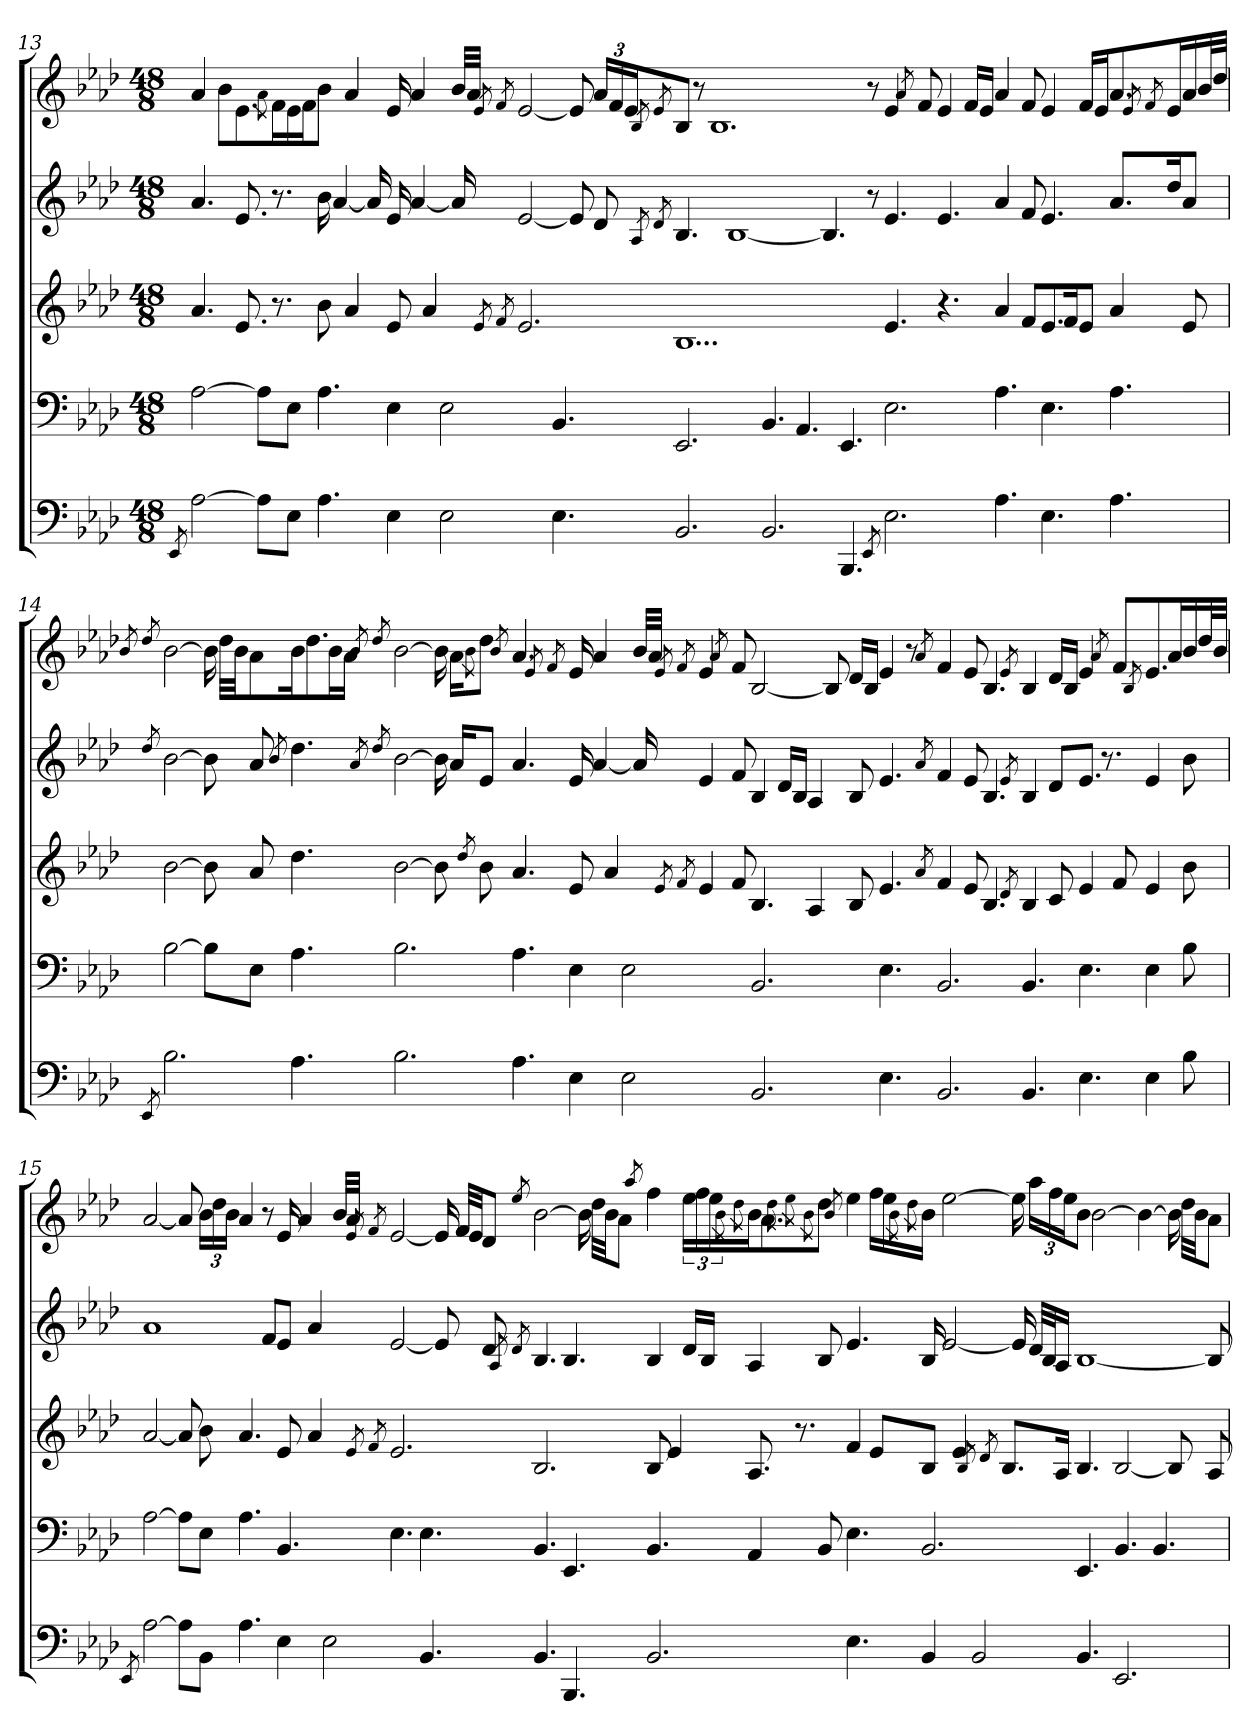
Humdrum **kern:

**kern	**kern	**kern	**kern	**kern
*part5	*part4	*part3	*part2	*part1
*staff5	*staff4	*staff3	*staff2	*staff1
*clefF4	*clefF4	*clefG2	*clefG2	*clefG2
*k[b-e-a-d-]	*k[b-e-a-d-]	*k[b-e-a-d-]	*k[b-e-a-d-]	*k[b-e-a-d-]
*M48/8	*M48/8	*M48/8	*M48/8	*M48/8
=13	=13	=13	=13	=13
8qEE-	.	.	.	.
[2A-	[2A-	4.a-	4.a-	4a-
.	.	.	.	8b-\L
.	.	8.e-	8.e-	8.e-\
8A-\L]	8A-\L]	.	.	.
.	.	.	.	8qa-\
.	.	8.r	8.r	16f\L
8E-\J	8E-\J	.	.	16e-\
.	.	.	.	16f\J
4.A-	4.A-	8b-	16b-	8b-\J
.	.	.	[4a-	.
.	.	4a-	.	4a-
.	.	.	16a-]	.
4E-	4E-	8e-	16e-	16e-
.	.	.	[4a-	4a-
.	.	4a-	.	.
2E-	2E-	.	.	.
.	.	.	16a-]	32b-/LLL
.	.	.	.	32a-/JJJ
.	.	8qe-	.	8qe-
.	.	8qf	.	8qf
.	.	2.e-	[2e-	[2e-
4.E-	4.BB-	.	.	.
.	.	.	8e-]	8e-]
.	.	.	8d-	24a-/LL
.	.	.	.	24f/
.	.	.	.	24e-/J
.	.	.	8qA-	8qB-/
.	.	.	8qd-	8qe-/
2.BB-	2.EE-	1...B-	4.B-	8B-/J
.	.	.	.	8r
.	.	.	.	1.B-
.	.	.	[1B-	.
2.BB-	4.BB-	.	.	.
.	4.AA-	.	.	.
.	.	.	4.B-]	.
4.BBB-	4.EE-	.	.	.
.	.	.	8r	8r
8qEE-	.	.	.	.
2.E-	2.E-	4.e-	4.e-	4e-
.	.	.	.	8qa-
.	.	.	.	8f
.	.	4.r	4.e-	4e-
.	.	.	.	16f/LL
.	.	.	.	16e-/JJ
4.A-	4.A-	4a-	4a-	4a-
.	.	8f/L	8f	8f
4.E-	4.E-	8.e-/	4.e-	4e-
.	.	16f/K	.	.
.	.	8e-/J	.	16f/LL
.	.	.	.	16e-/J
4.A-	4.A-	4a-	8.a-/L	8.a-/
.	.	.	.	8qe-/
.	.	.	.	8qf/
.	.	.	16dd-/K	16e-/L
.	.	8e-	8a-/J	16a-/
.	.	.	.	32b-/L
.	.	.	.	32dd-/JJJ
=14	=14	=14	=14	=14
.	.	.	.	8qb-
8qEE-	.	.	8qdd-	8qdd-
2.B-	[2B-	[2b-	[2b-	[2b-
.	8B-\L]	8b-]	8b-]	16b-]
.	.	.	.	32dd-\LLL
.	.	.	.	32b-\JJ
.	8E-\J	8a-	8a-	8a-\
.	.	.	8qb-	.
4.A-	4.A-	4.dd-	4.dd-	16b-\K
.	.	.	.	8.dd-\
.	.	.	.	16b-\L
.	.	.	.	16a-\JJ
.	.	.	8qa-	8qb-
.	.	.	8qdd-	8qdd-
2.B-	2.B-	[2b-	[2b-	[2b-
.	.	8b-]	16b-]	16b-]
.	.	.	16a-/KL	16a-\KL
.	.	8qdd-	.	8qb-\
.	.	8b-	8e-/J	8dd-\J
.	.	.	.	8qb-
4.A-	4.A-	4.a-	4.a-	4.a-
.	.	.	.	8qe-
.	.	.	.	8qf
4E-	4E-	8e-	16e-	16e-
.	.	.	[4a-	4a-
.	.	4a-	.	.
2E-	2E-	.	.	.
.	.	.	16a-]	32b-/LLL
.	.	.	.	32a-/JJJ
.	.	8qe-	.	8qe-
.	.	8qf	.	8qf
.	.	4e-	4e-	4e-
.	.	.	.	8qa-
.	.	8f	8f	8f
2.BB-	2.BB-	4.B-	4B-	[2B-
.	.	.	16d-/LL	.
.	.	.	16B-/JJ	.
.	.	4A-	4A-	.
.	.	.	.	8B-]
.	.	8B-	8B-	16d-/LL
.	.	.	.	16B-/JJ
4.E-	4.E-	4.e-	4.e-	4e-
.	.	.	.	8r
.	.	8qa-	8qa-	8qa-
2.BB-	2.BB-	4f	4f	4f
.	.	8e-	8e-	8e-
.	.	4.B-	4.B-	4.B-
.	.	8qd-	8qe-	8qe-
4.BB-	4.BB-	4B-	4B-	4B-
.	.	8c	8d-/L	16d-/LL
.	.	.	.	16B-/JJ
4.E-	4.E-	4e-	8.e-/J	4e-
.	.	.	8.r	.
.	.	.	.	8qa-
.	.	8f	.	8f/L
.	.	.	.	8qB-/
4E-	4E-	4e-	4e-	8.e-/
.	.	.	.	16a-/L
8B-	8B-	8b-	8b-	16b-/
.	.	.	.	32dd-/L
.	.	.	.	32b-/JJJ
=15	=15	=15	=15	=15
8qEE-	.	.	.	.
[2A-	[2A-	[2a-	1a-	[2a-
8A-\L]	8A-\L]	8a-]	.	8a-]
8BB-\J	8E-\J	8b-	.	24b-\LL
.	.	.	.	24dd-\
.	.	.	.	24b-\JJ
4.A-	4.A-	4.a-	.	4a-
.	.	.	8f/L	8r
4E-	4.BB-	8e-	8e-/J	16e-
.	.	.	.	4a-
.	.	4a-	4a-	.
2E-	.	.	.	.
.	.	.	.	32b-/LLL
.	.	.	.	32a-/JJJ
.	.	8qe-	.	8qe-
.	.	8qf	.	8qf
.	4.E-	2.e-	[2e-	[2e-
4.BB-	4.E-	.	.	.
.	.	.	8e-]	16e-]
.	.	.	.	32f/LLL
.	.	.	.	32e-/JJ
.	.	.	8d-	8d-/J
.	.	.	8qA-	.
.	.	.	8qd-	8qee-
4.BB-	4.BB-	2.B-	4.B-	[2b-
4.BBB-	4.EE-	.	4.B-	.
.	.	.	.	16b-]
.	.	.	.	32dd-\LLL
.	.	.	.	32b-\JJ
.	.	.	.	8a-\J
.	.	.	.	8qaa-
2.BB-	4.BB-	8B-	4B-	4ff
.	.	4e-	.	.
.	.	.	16d-/LL	24ee-\LL
.	.	.	.	24ff\
.	.	.	16B-/JJ	.
.	.	.	.	24ee-\
.	.	.	.	8qb-\
.	.	.	.	8qdd-\
.	4AA-	8.A-	4A-	16b-\J
.	.	.	.	8.a-\
.	.	8.r	.	.
.	.	.	.	8qdd-\
.	.	.	.	8qee-\
.	.	.	.	8qb-\
.	8BB-	.	8B-	8dd-\J
.	.	.	.	8qb-
4.E-	4.E-	4f	4.e-	4ee-
.	.	8e-/L	.	16ff\LL
.	.	.	.	16ee-\
.	.	.	.	8qb-\
.	.	.	.	8qdd-\
4BB-	2.BB-	8B-/J	16B-	16b-\JJ
.	.	.	[2e-	[2ee-
.	.	4.e-	.	.
2BB-	.	.	.	.
.	.	8qB-	.	.
.	.	8qd-	.	.
.	.	8.B-/L	.	.
.	.	.	16e-]	16ee-]
.	.	.	32d-/LLL	24aa-\LL
.	.	.	32B-/J	.
.	.	.	.	24ff\
.	.	16A-/Jk	16A-/JJ	.
.	.	.	.	24ee-\J
4.BB-	4.EE-	4.B-	[1B-	8b-\J
.	.	.	.	[2b-
2.EE-	4.BB-	[2B-	.	.
.	.	.	.	4b-_
.	4.BB-	.	.	.
.	.	8B-]	.	16b-]
.	.	.	.	32dd-\LLL
.	.	.	.	32b-\JJ
.	.	8A-	8B-]	8a-\J
=	=	=	=	=
*-	*-	*-	*-	*-
